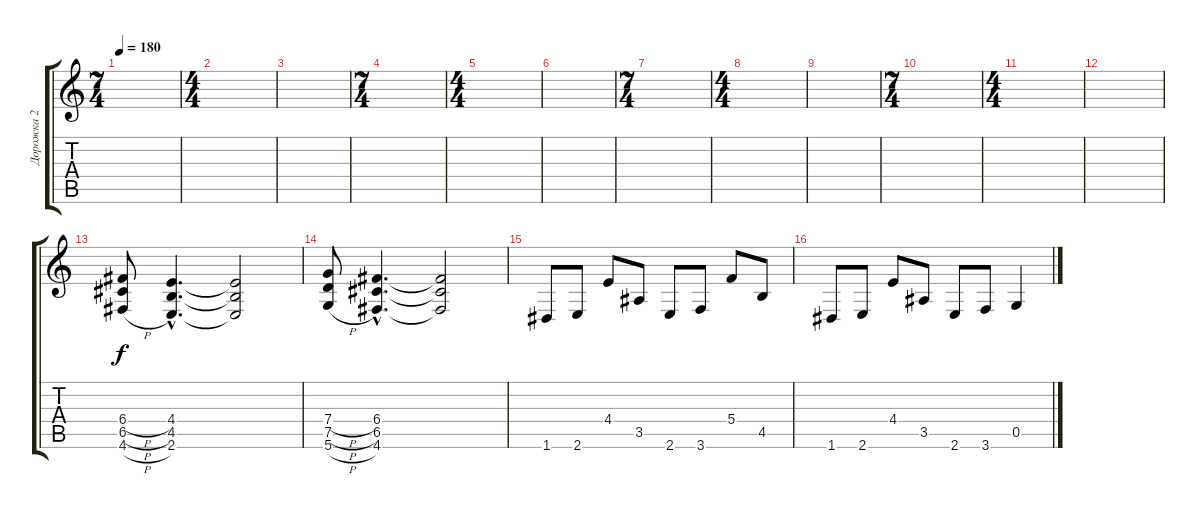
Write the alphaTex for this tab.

\track ("Дорожка 2" "Дорожка 2") {instrument distortionguitar}
\staff {score tabs}
\tuning (D4 A3 F3 C3 G2 D2) {hide}
\ts (7 4)
\tempo 180
\clef g2
\ks c
|
\ts (4 4)
|
|
\ts (7 4)
|
\ts (4 4)
|
|
\ts (7 4)
|
\ts (4 4)
|
|
\ts (7 4)
|
\ts (4 4)
|
|
(6.4{h} 6.5{h} 4.6{h}).8 (4.4{hac} 4.5{hac} 2.6{hac}).4{d} (4.4{t} 4.5{t} 2.6{t}).2 |
(7.4{h} 7.5{h} 5.6{h}).8 (6.4{hac} 6.5{hac} 4.6{hac}).4{d} (6.4{t} 6.5{t} 4.6{t}).2 |
1.6.8 2.6.8 4.4.8 3.5.8 2.6.8 3.6.8 5.4.8 4.5.8 |
1.6.8 2.6.8 4.4.8 3.5.8 2.6.8 3.6.8 0.5.4
